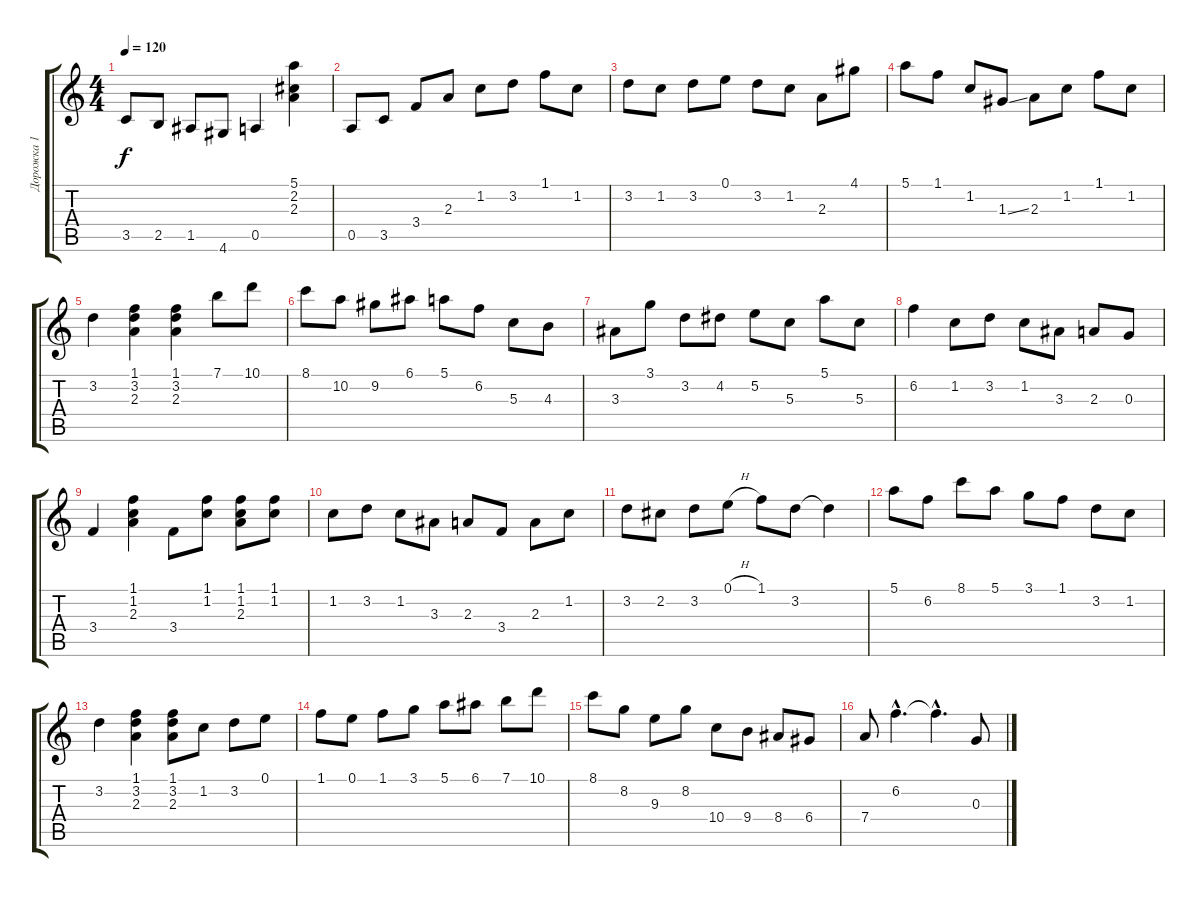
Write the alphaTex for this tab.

\track ("Дорожка 1" "Дорожка 1") {instrument acousticguitarnylon}
\staff {score tabs}
\tuning (E4 B3 G3 D3 A2 E2) {hide}
\ts (4 4)
\tempo 120
\clef g2
\ks c
3.5.8{dy f} 2.5.8 1.5.8 4.6.8 0.5.4 (5.1 2.2 2.3).4 |
0.5.8 3.5.8 3.4.8 2.3.8 1.2.8 3.2.8 1.1.8 1.2.8 |
3.2.8 1.2.8 3.2.8 0.1.8 3.2.8 1.2.8 2.3.8 4.1.8 |
5.1.8 1.1.8 1.2.8 1.3{ss}.8 2.3.8 1.2.8 1.1.8 1.2.8 |
3.2.4 (1.1 3.2 2.3).4 (1.1 3.2 2.3).4 7.1.8 10.1.8 |
8.1.8 10.2.8 9.2.8 6.1.8 5.1.8 6.2.8 5.3.8 4.3.8 |
3.3.8 3.1.8 3.2.8 4.2.8 5.2.8 5.3.8 5.1.8 5.3.8 |
6.2.4 1.2.8 3.2.8 1.2.8 3.3.8 2.3.8 0.3.8 |
3.4.4 (1.1 1.2 2.3).4 3.4.8 (1.1 1.2).8 (1.1 1.2 2.3).8 (1.1 1.2).8 |
1.2.8 3.2.8 1.2.8 3.3.8 2.3.8 3.4.8 2.3.8 1.2.8 |
3.2.8 2.2.8 3.2.8 0.1{h}.8 1.1.8 3.2.8 3.2{t}.4 |
5.1.8 6.2.8 8.1.8 5.1.8 3.1.8 1.1.8 3.2.8 1.2.8 |
3.2.4 (1.1 3.2 2.3).4 (1.1 3.2 2.3).8 1.2.8 3.2.8 0.1.8 |
1.1.8 0.1.8 1.1.8 3.1.8 5.1.8 6.1.8 7.1.8 10.1.8 |
8.1.8 8.2.8 9.3.8 8.2.8 10.4.8 9.4.8 8.4.8 6.4.8 |
7.4.8 6.2{hac}.4{d} 6.2{hac t}.4{d} 0.3.8
